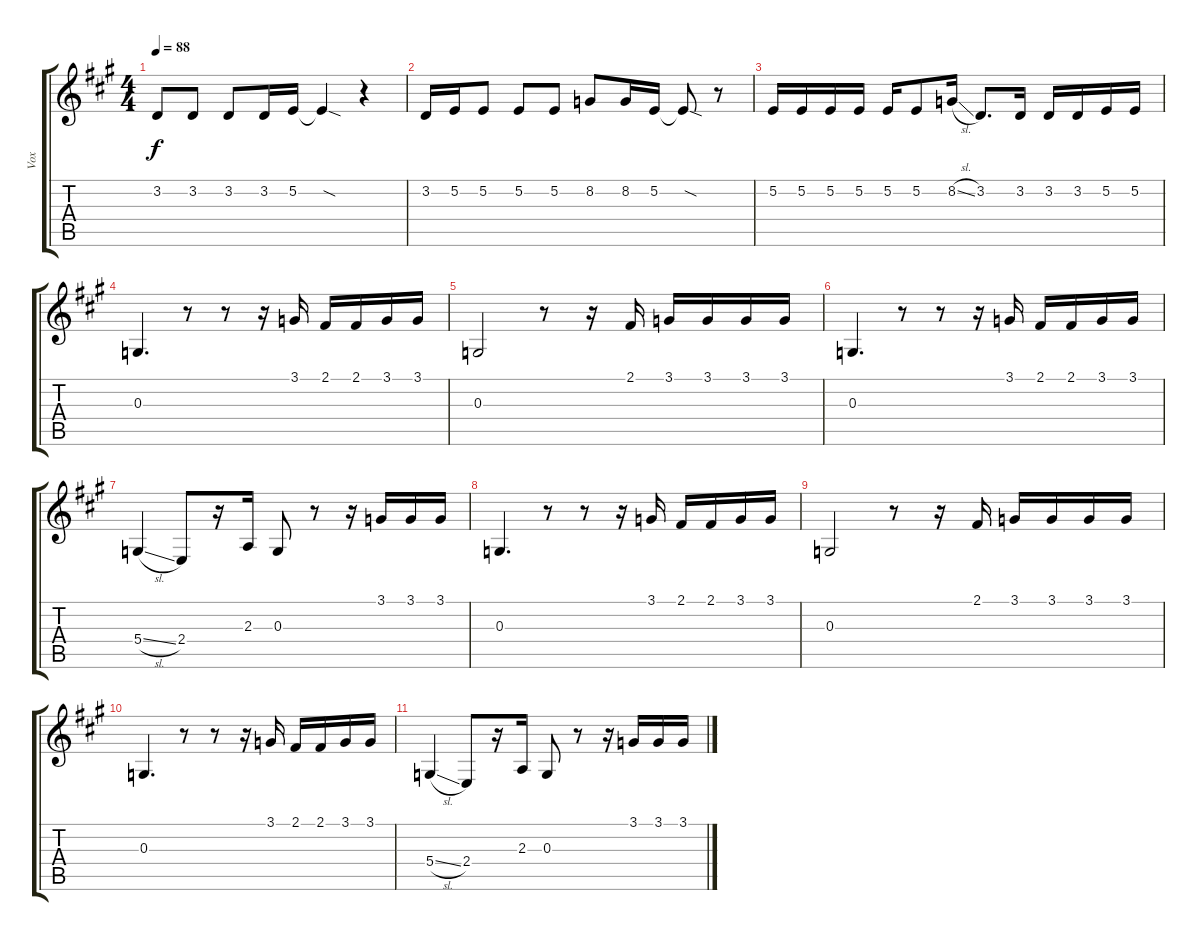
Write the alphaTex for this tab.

\track ("Vox" "Vox") {instrument choiraahs}
\staff {score tabs}
\tuning (E4 B3 G3 D3 A2 E2) {hide}
\ts (4 4)
\tempo 88
\clef g2
\ks a
3.2.8{dy f} 3.2.8 3.2.8 3.2.16 5.2.16 5.2{sod t}.4 r.4 |
3.2.16 5.2.16 5.2.8 5.2.8 5.2.8 8.2.8 8.2.16 5.2.16 5.2{sod t}.8 r.8 |
5.2.16 5.2.16 5.2.16 5.2.16 5.2.16 5.2.8 8.2{sl}.16 3.2.8{d} 3.2.16 3.2.16 3.2.16 5.2.16 5.2.16 |
0.3.4{d} r.8 r.8 r.16 3.1.16 2.1.16 2.1.16 3.1.16 3.1.16 |
0.3.2 r.8 r.16 2.1.16 3.1.16 3.1.16 3.1.16 3.1.16 |
0.3.4{d} r.8 r.8 r.16 3.1.16 2.1.16 2.1.16 3.1.16 3.1.16 |
5.4{sl}.4 2.4.8 r.16 2.3.16 0.3.8 r.8 r.16 3.1.16 3.1.16 3.1.16 |
0.3.4{d} r.8 r.8 r.16 3.1.16 2.1.16 2.1.16 3.1.16 3.1.16 |
0.3.2 r.8 r.16 2.1.16 3.1.16 3.1.16 3.1.16 3.1.16 |
0.3.4{d} r.8 r.8 r.16 3.1.16 2.1.16 2.1.16 3.1.16 3.1.16 |
5.4{sl}.4 2.4.8 r.16 2.3.16 0.3.8 r.8 r.16 3.1.16 3.1.16 3.1.16
